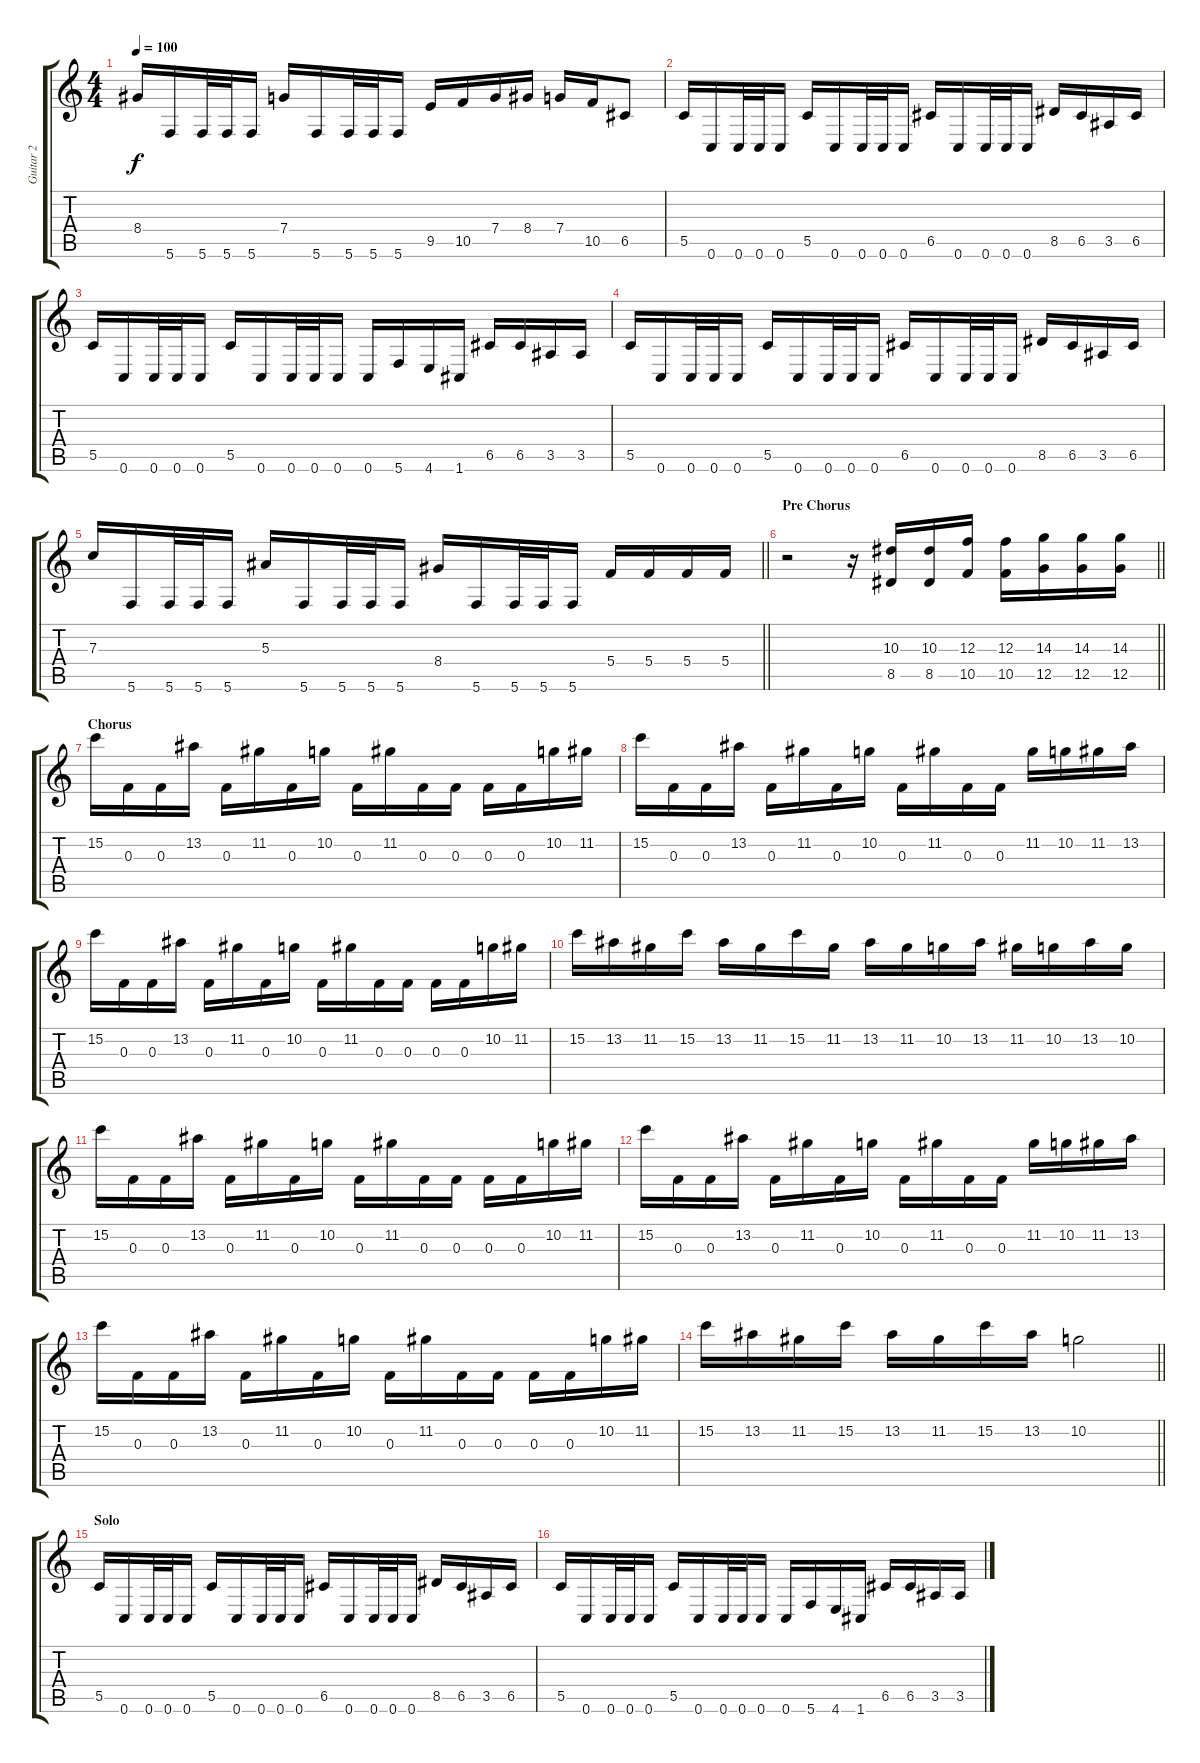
\track ("Guitar 2" "Guitar 2") {instrument distortionguitar}
\staff {score tabs}
\tuning (D4 A3 F3 C3 G2 C2) {hide}
\ts (4 4)
\tempo 100
\clef g2
\ks c
8.4.16{dy f} 5.6.16 5.6.32 5.6.32 5.6.16 7.4.16 5.6.16 5.6.32 5.6.32 5.6.16 9.5.16 10.5.16 7.4.16 8.4.16 7.4.16 10.5.16 6.5.8 |
5.5.16 0.6.16 0.6.32 0.6.32 0.6.16 5.5.16 0.6.16 0.6.32 0.6.32 0.6.16 6.5.16 0.6.16 0.6.32 0.6.32 0.6.16 8.5.16 6.5.16 3.5.16 6.5.16 |
5.5.16 0.6.16 0.6.32 0.6.32 0.6.16 5.5.16 0.6.16 0.6.32 0.6.32 0.6.16 0.6.16 5.6.16 4.6.16 1.6.16 6.5.16 6.5.16 3.5.16 3.5.16 |
5.5.16 0.6.16 0.6.32 0.6.32 0.6.16 5.5.16 0.6.16 0.6.32 0.6.32 0.6.16 6.5.16 0.6.16 0.6.32 0.6.32 0.6.16 8.5.16 6.5.16 3.5.16 6.5.16 |
\barLineRight lightlight
7.3.16 5.6.16 5.6.32 5.6.32 5.6.16 5.3.16 5.6.16 5.6.32 5.6.32 5.6.16 8.4.16 5.6.16 5.6.32 5.6.32 5.6.16 5.4.16 5.4.16 5.4.16 5.4.16 |
\section ("" "Pre Chorus")
\barLineRight lightlight
r.2 r.16 (10.3 8.5).16 (10.3 8.5).16 (12.3 10.5).16 (12.3 10.5).16 (14.3 12.5).16 (14.3 12.5).16 (14.3 12.5).16 |
\section ("" "Chorus")
15.2.16 0.3.16 0.3.16 13.2.16 0.3.16 11.2.16 0.3.16 10.2.16 0.3.16 11.2.16 0.3.16 0.3.16 0.3.16 0.3.16 10.2.16 11.2.16 |
15.2.16 0.3.16 0.3.16 13.2.16 0.3.16 11.2.16 0.3.16 10.2.16 0.3.16 11.2.16 0.3.16 0.3.16 11.2.16 10.2.16 11.2.16 13.2.16 |
15.2.16 0.3.16 0.3.16 13.2.16 0.3.16 11.2.16 0.3.16 10.2.16 0.3.16 11.2.16 0.3.16 0.3.16 0.3.16 0.3.16 10.2.16 11.2.16 |
15.2.16 13.2.16 11.2.16 15.2.16 13.2.16 11.2.16 15.2.16 11.2.16 13.2.16 11.2.16 10.2.16 13.2.16 11.2.16 10.2.16 13.2.16 10.2.16 |
15.2.16 0.3.16 0.3.16 13.2.16 0.3.16 11.2.16 0.3.16 10.2.16 0.3.16 11.2.16 0.3.16 0.3.16 0.3.16 0.3.16 10.2.16 11.2.16 |
15.2.16 0.3.16 0.3.16 13.2.16 0.3.16 11.2.16 0.3.16 10.2.16 0.3.16 11.2.16 0.3.16 0.3.16 11.2.16 10.2.16 11.2.16 13.2.16 |
15.2.16 0.3.16 0.3.16 13.2.16 0.3.16 11.2.16 0.3.16 10.2.16 0.3.16 11.2.16 0.3.16 0.3.16 0.3.16 0.3.16 10.2.16 11.2.16 |
\barLineRight lightlight
15.2.16 13.2.16 11.2.16 15.2.16 13.2.16 11.2.16 15.2.16 13.2.16 10.2.2 |
\section ("" "Solo")
5.5.16 0.6.16 0.6.32 0.6.32 0.6.16 5.5.16 0.6.16 0.6.32 0.6.32 0.6.16 6.5.16 0.6.16 0.6.32 0.6.32 0.6.16 8.5.16 6.5.16 3.5.16 6.5.16 |
5.5.16 0.6.16 0.6.32 0.6.32 0.6.16 5.5.16 0.6.16 0.6.32 0.6.32 0.6.16 0.6.16 5.6.16 4.6.16 1.6.16 6.5.16 6.5.16 3.5.16 3.5.16
